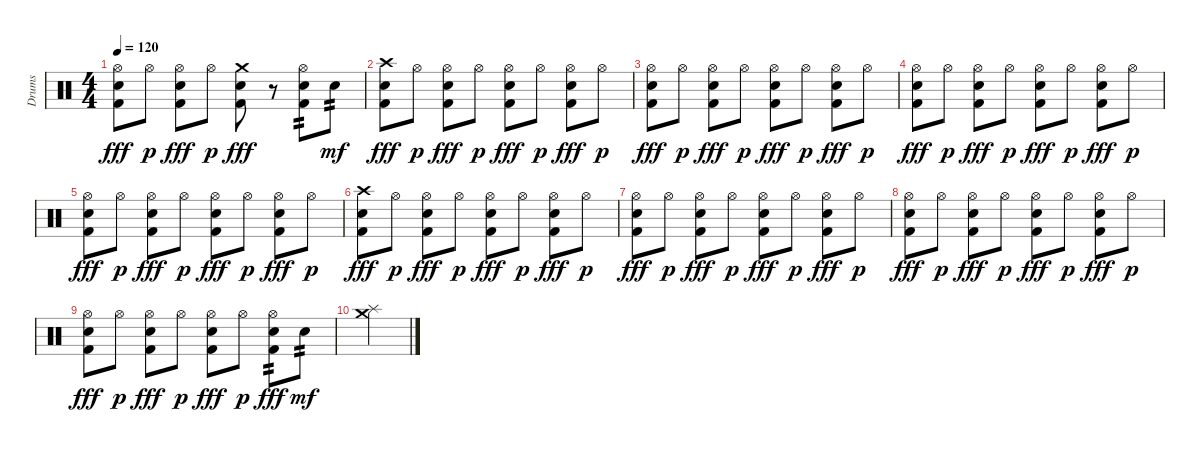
\track ("Drums" "Drums") {instrument percussion}
\staff {score}
\articulation defaults
\ts (4 4)
\tempo 120
\clef neutral
\ks c
("Hi-Hat (open)" "Snare (hit) 2" "Kick (hit) 2").8{dy fff} "Hi-Hat (open)".8{dy p} ("Hi-Hat (open)" "Snare (hit) 2" "Kick (hit) 2").8{dy fff} "Hi-Hat (open)".8{dy p} ("Crash medium (hit)" "Snare (hit) 2" "Kick (hit) 2").8{dy fff} r.8 ("Hi-Hat (open)" "Snare (hit) 2" "Kick (hit) 2").8{tp 2} "Snare (hit) 2".8{tp 2 dy mf} |
("Crash high (hit)" "Snare (hit) 2" "Kick (hit) 2").8{dy fff} "Hi-Hat (open)".8{dy p} ("Hi-Hat (open)" "Snare (hit) 2" "Kick (hit) 2").8{dy fff} "Hi-Hat (open)".8{dy p} ("Hi-Hat (open)" "Snare (hit) 2" "Kick (hit) 2").8{dy fff} "Hi-Hat (open)".8{dy p} ("Hi-Hat (open)" "Snare (hit) 2" "Kick (hit) 2").8{dy fff} "Hi-Hat (open)".8{dy p} |
("Hi-Hat (open)" "Snare (hit) 2" "Kick (hit) 2").8{dy fff} "Hi-Hat (open)".8{dy p} ("Hi-Hat (open)" "Snare (hit) 2" "Kick (hit) 2").8{dy fff} "Hi-Hat (open)".8{dy p} ("Hi-Hat (open)" "Snare (hit) 2" "Kick (hit) 2").8{dy fff} "Hi-Hat (open)".8{dy p} ("Hi-Hat (open)" "Snare (hit) 2" "Kick (hit) 2").8{dy fff} "Hi-Hat (open)".8{dy p} |
("Hi-Hat (open)" "Snare (hit) 2" "Kick (hit) 2").8{dy fff} "Hi-Hat (open)".8{dy p} ("Hi-Hat (open)" "Snare (hit) 2" "Kick (hit) 2").8{dy fff} "Hi-Hat (open)".8{dy p} ("Hi-Hat (open)" "Snare (hit) 2" "Kick (hit) 2").8{dy fff} "Hi-Hat (open)".8{dy p} ("Hi-Hat (open)" "Snare (hit) 2" "Kick (hit) 2").8{dy fff} "Hi-Hat (open)".8{dy p} |
("Hi-Hat (open)" "Snare (hit) 2" "Kick (hit) 2").8{dy fff} "Hi-Hat (open)".8{dy p} ("Hi-Hat (open)" "Snare (hit) 2" "Kick (hit) 2").8{dy fff} "Hi-Hat (open)".8{dy p} ("Hi-Hat (open)" "Snare (hit) 2" "Kick (hit) 2").8{dy fff} "Hi-Hat (open)".8{dy p} ("Hi-Hat (open)" "Snare (hit) 2" "Kick (hit) 2").8{dy fff} "Hi-Hat (open)".8{dy p} |
("Crash high (hit)" "Snare (hit) 2" "Kick (hit) 2").8{dy fff} "Hi-Hat (open)".8{dy p} ("Hi-Hat (open)" "Snare (hit) 2" "Kick (hit) 2").8{dy fff} "Hi-Hat (open)".8{dy p} ("Hi-Hat (open)" "Snare (hit) 2" "Kick (hit) 2").8{dy fff} "Hi-Hat (open)".8{dy p} ("Hi-Hat (open)" "Snare (hit) 2" "Kick (hit) 2").8{dy fff} "Hi-Hat (open)".8{dy p} |
("Hi-Hat (open)" "Snare (hit) 2" "Kick (hit) 2").8{dy fff} "Hi-Hat (open)".8{dy p} ("Hi-Hat (open)" "Snare (hit) 2" "Kick (hit) 2").8{dy fff} "Hi-Hat (open)".8{dy p} ("Hi-Hat (open)" "Snare (hit) 2" "Kick (hit) 2").8{dy fff} "Hi-Hat (open)".8{dy p} ("Hi-Hat (open)" "Snare (hit) 2" "Kick (hit) 2").8{dy fff} "Hi-Hat (open)".8{dy p} |
("Hi-Hat (open)" "Snare (hit) 2" "Kick (hit) 2").8{dy fff} "Hi-Hat (open)".8{dy p} ("Hi-Hat (open)" "Snare (hit) 2" "Kick (hit) 2").8{dy fff} "Hi-Hat (open)".8{dy p} ("Hi-Hat (open)" "Snare (hit) 2" "Kick (hit) 2").8{dy fff} "Hi-Hat (open)".8{dy p} ("Hi-Hat (open)" "Snare (hit) 2" "Kick (hit) 2").8{dy fff} "Hi-Hat (open)".8{dy p} |
("Hi-Hat (open)" "Snare (hit) 2" "Kick (hit) 2").8{dy fff} "Hi-Hat (open)".8{dy p} ("Hi-Hat (open)" "Snare (hit) 2" "Kick (hit) 2").8{dy fff} "Hi-Hat (open)".8{dy p} ("Hi-Hat (open)" "Snare (hit) 2" "Kick (hit) 2").8{dy fff} "Hi-Hat (open)".8{dy p} ("Hi-Hat (open)" "Snare (hit) 2" "Kick (hit) 2").8{tp 2 dy fff} "Snare (hit) 2".8{tp 2 dy mf} |
("Crash medium (hit)" "Splash (hit)").4
